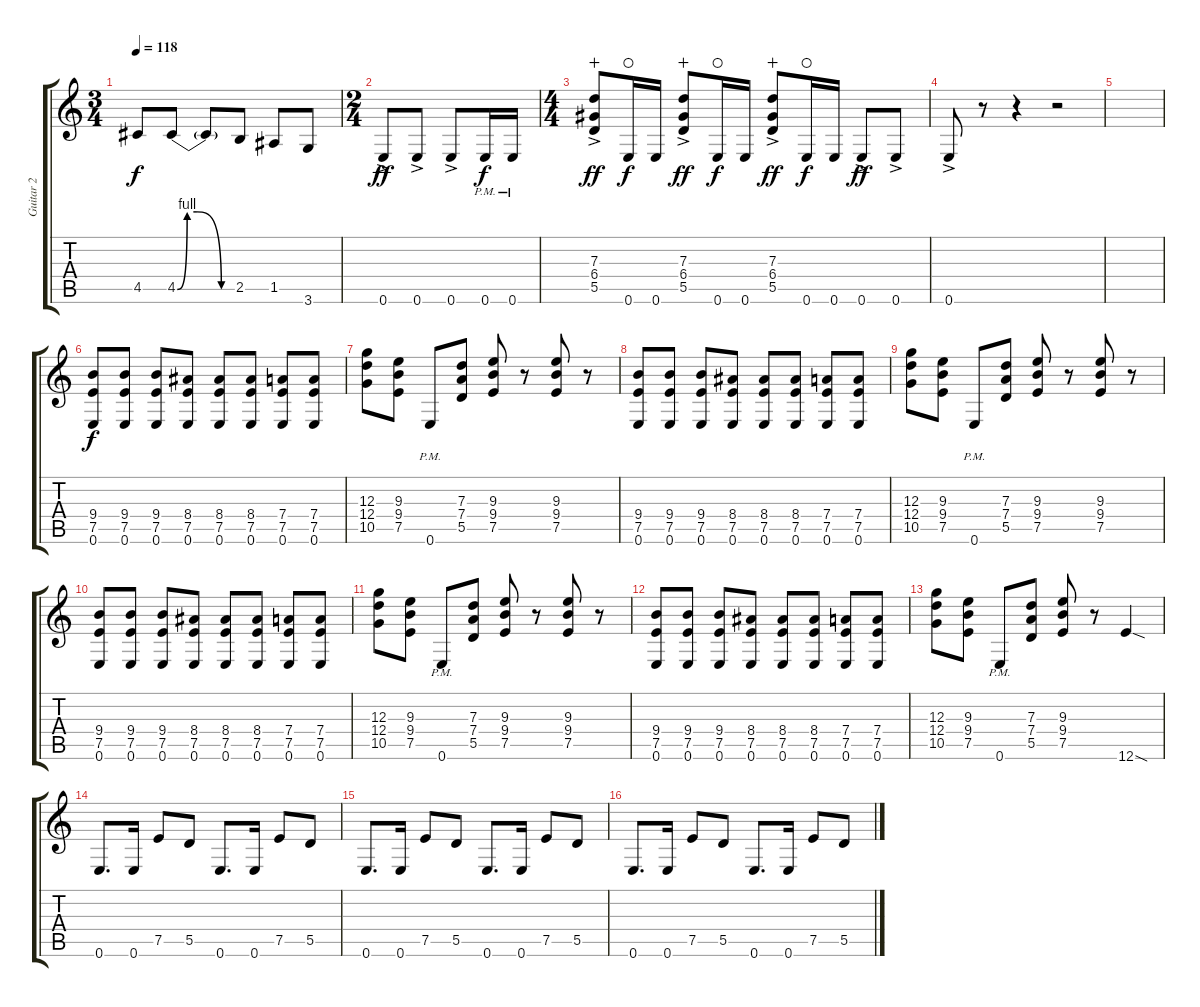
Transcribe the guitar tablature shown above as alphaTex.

\track ("Guitar 2" "Guitar 2") {instrument distortionguitar}
\staff {score tabs}
\tuning (E4 B3 G3 D3 A2 E2) {hide}
\ts (3 4)
\tempo 118
\clef g2
\ks c
4.5.8{dy f} 4.5{be (custom 0 0 10 4 20 4 45 0 60 0)}.8 4.5{t}.8 2.5.8 1.5.8 3.6.8 |
\ts (2 4)
0.6{ac}.8{dy ff} 0.6{ac}.8 0.6{ac}.8 0.6{pm}.16{dy f} 0.6{pm}.16 |
\ts (4 4)
(7.3{ac} 6.4{ac} 5.5{ac}).8{dy ff wahc} 0.6.16{dy f waho} 0.6.16 (7.3{ac} 6.4{ac} 5.5{ac}).8{dy ff wahc} 0.6.16{dy f waho} 0.6.16 (7.3{ac} 6.4{ac} 5.5{ac}).8{dy ff wahc} 0.6.16{dy f waho} 0.6.16 0.6{ac}.8{dy ff} 0.6{ac}.8 |
0.6{ac}.8 r.8 r.4 r.2 |
|
(9.4 7.5 0.6).8{dy f} (9.4 7.5 0.6).8 (9.4 7.5 0.6).8 (8.4 7.5 0.6).8 (8.4 7.5 0.6).8 (8.4 7.5 0.6).8 (7.4 7.5 0.6).8 (7.4 7.5 0.6).8 |
(12.3 12.4 10.5).8 (9.3 9.4 7.5).8 0.6{pm}.8 (7.3 7.4 5.5).8 (9.3 9.4 7.5).8 r.8 (9.3 9.4 7.5).8 r.8 |
(9.4 7.5 0.6).8 (9.4 7.5 0.6).8 (9.4 7.5 0.6).8 (8.4 7.5 0.6).8 (8.4 7.5 0.6).8 (8.4 7.5 0.6).8 (7.4 7.5 0.6).8 (7.4 7.5 0.6).8 |
(12.3 12.4 10.5).8 (9.3 9.4 7.5).8 0.6{pm}.8 (7.3 7.4 5.5).8 (9.3 9.4 7.5).8 r.8 (9.3 9.4 7.5).8 r.8 |
(9.4 7.5 0.6).8 (9.4 7.5 0.6).8 (9.4 7.5 0.6).8 (8.4 7.5 0.6).8 (8.4 7.5 0.6).8 (8.4 7.5 0.6).8 (7.4 7.5 0.6).8 (7.4 7.5 0.6).8 |
(12.3 12.4 10.5).8 (9.3 9.4 7.5).8 0.6{pm}.8 (7.3 7.4 5.5).8 (9.3 9.4 7.5).8 r.8 (9.3 9.4 7.5).8 r.8 |
(9.4 7.5 0.6).8 (9.4 7.5 0.6).8 (9.4 7.5 0.6).8 (8.4 7.5 0.6).8 (8.4 7.5 0.6).8 (8.4 7.5 0.6).8 (7.4 7.5 0.6).8 (7.4 7.5 0.6).8 |
(12.3 12.4 10.5).8 (9.3 9.4 7.5).8 0.6{pm}.8 (7.3 7.4 5.5).8 (9.3 9.4 7.5).8 r.8 12.6{sod}.4 |
0.6.8{d} 0.6.16 7.5.8 5.5.8 0.6.8{d} 0.6.16 7.5.8 5.5.8 |
0.6.8{d} 0.6.16 7.5.8 5.5.8 0.6.8{d} 0.6.16 7.5.8 5.5.8 |
0.6.8{d} 0.6.16 7.5.8 5.5.8 0.6.8{d} 0.6.16 7.5.8 5.5.8
